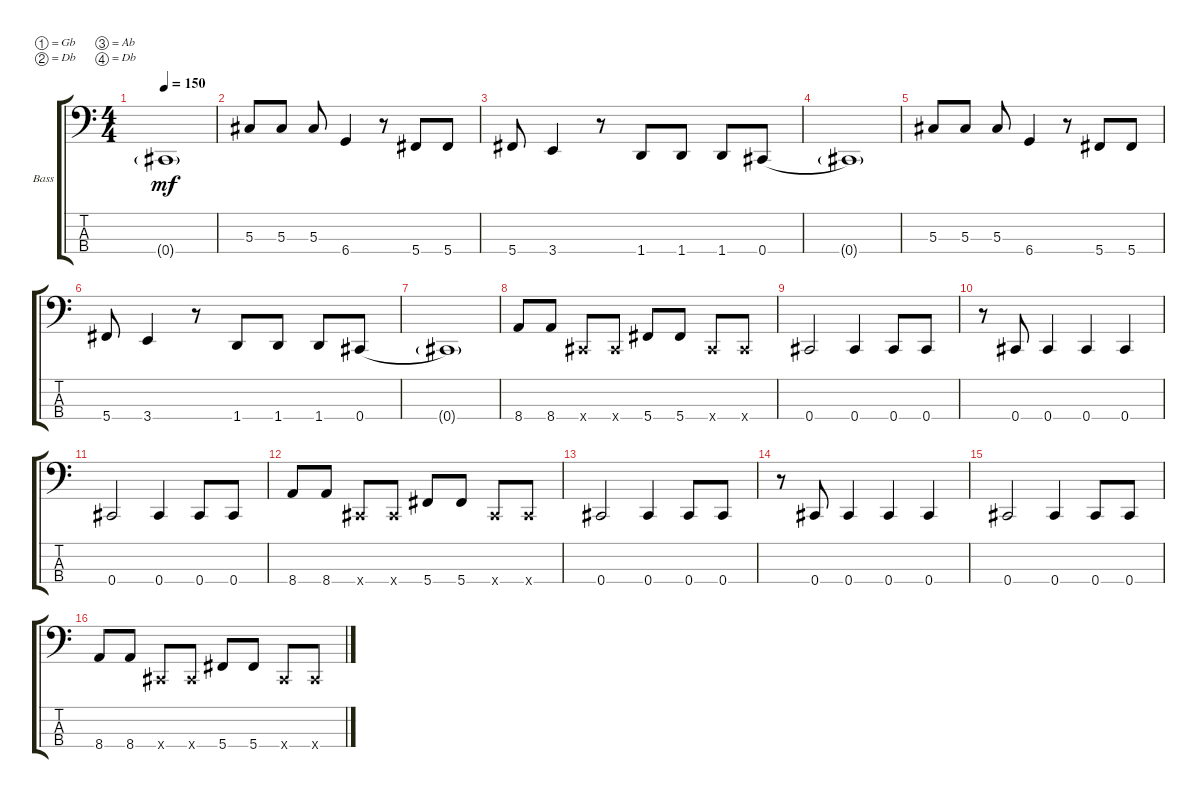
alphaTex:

\bracketExtendMode groupsimilarinstruments
\firstSystemTrackNameOrientation horizontal
\otherSystemsTrackNameOrientation horizontal
\track ("Kristian" "Bass") {instrument electricbassfinger}
\staff {score tabs}
\tuning (Gb2 Db2 Ab1 Db1)
\ts (4 4)
\tempo 150
\clef f4
\ks c
0.4{g}.1{dy mf} |
5.3.8 5.3.8 5.3.8 6.4.4 r.8 5.4.8 5.4.8 |
5.4.8 3.4.4 r.8 1.4.8 1.4.8 1.4.8 0.4.8{legatoorigin} |
0.4{g}.1 |
5.3.8 5.3.8 5.3.8 6.4.4 r.8 5.4.8 5.4.8 |
5.4.8 3.4.4 r.8 1.4.8 1.4.8 1.4.8 0.4.8{legatoorigin} |
0.4{g}.1 |
8.4.8 8.4.8 0.4{x}.8 0.4{x}.8 5.4.8 5.4.8 0.4{x}.8 0.4{x}.8 |
0.4.2 0.4.4 0.4.8 0.4.8 |
r.8 0.4.8 0.4.4 0.4.4 0.4.4 |
0.4.2 0.4.4 0.4.8 0.4.8 |
8.4.8 8.4.8 0.4{x}.8 0.4{x}.8 5.4.8 5.4.8 0.4{x}.8 0.4{x}.8 |
0.4.2 0.4.4 0.4.8 0.4.8 |
r.8 0.4.8 0.4.4 0.4.4 0.4.4 |
0.4.2 0.4.4 0.4.8 0.4.8 |
8.4.8 8.4.8 0.4{x}.8 0.4{x}.8 5.4.8 5.4.8 0.4{x}.8 0.4{x}.8
